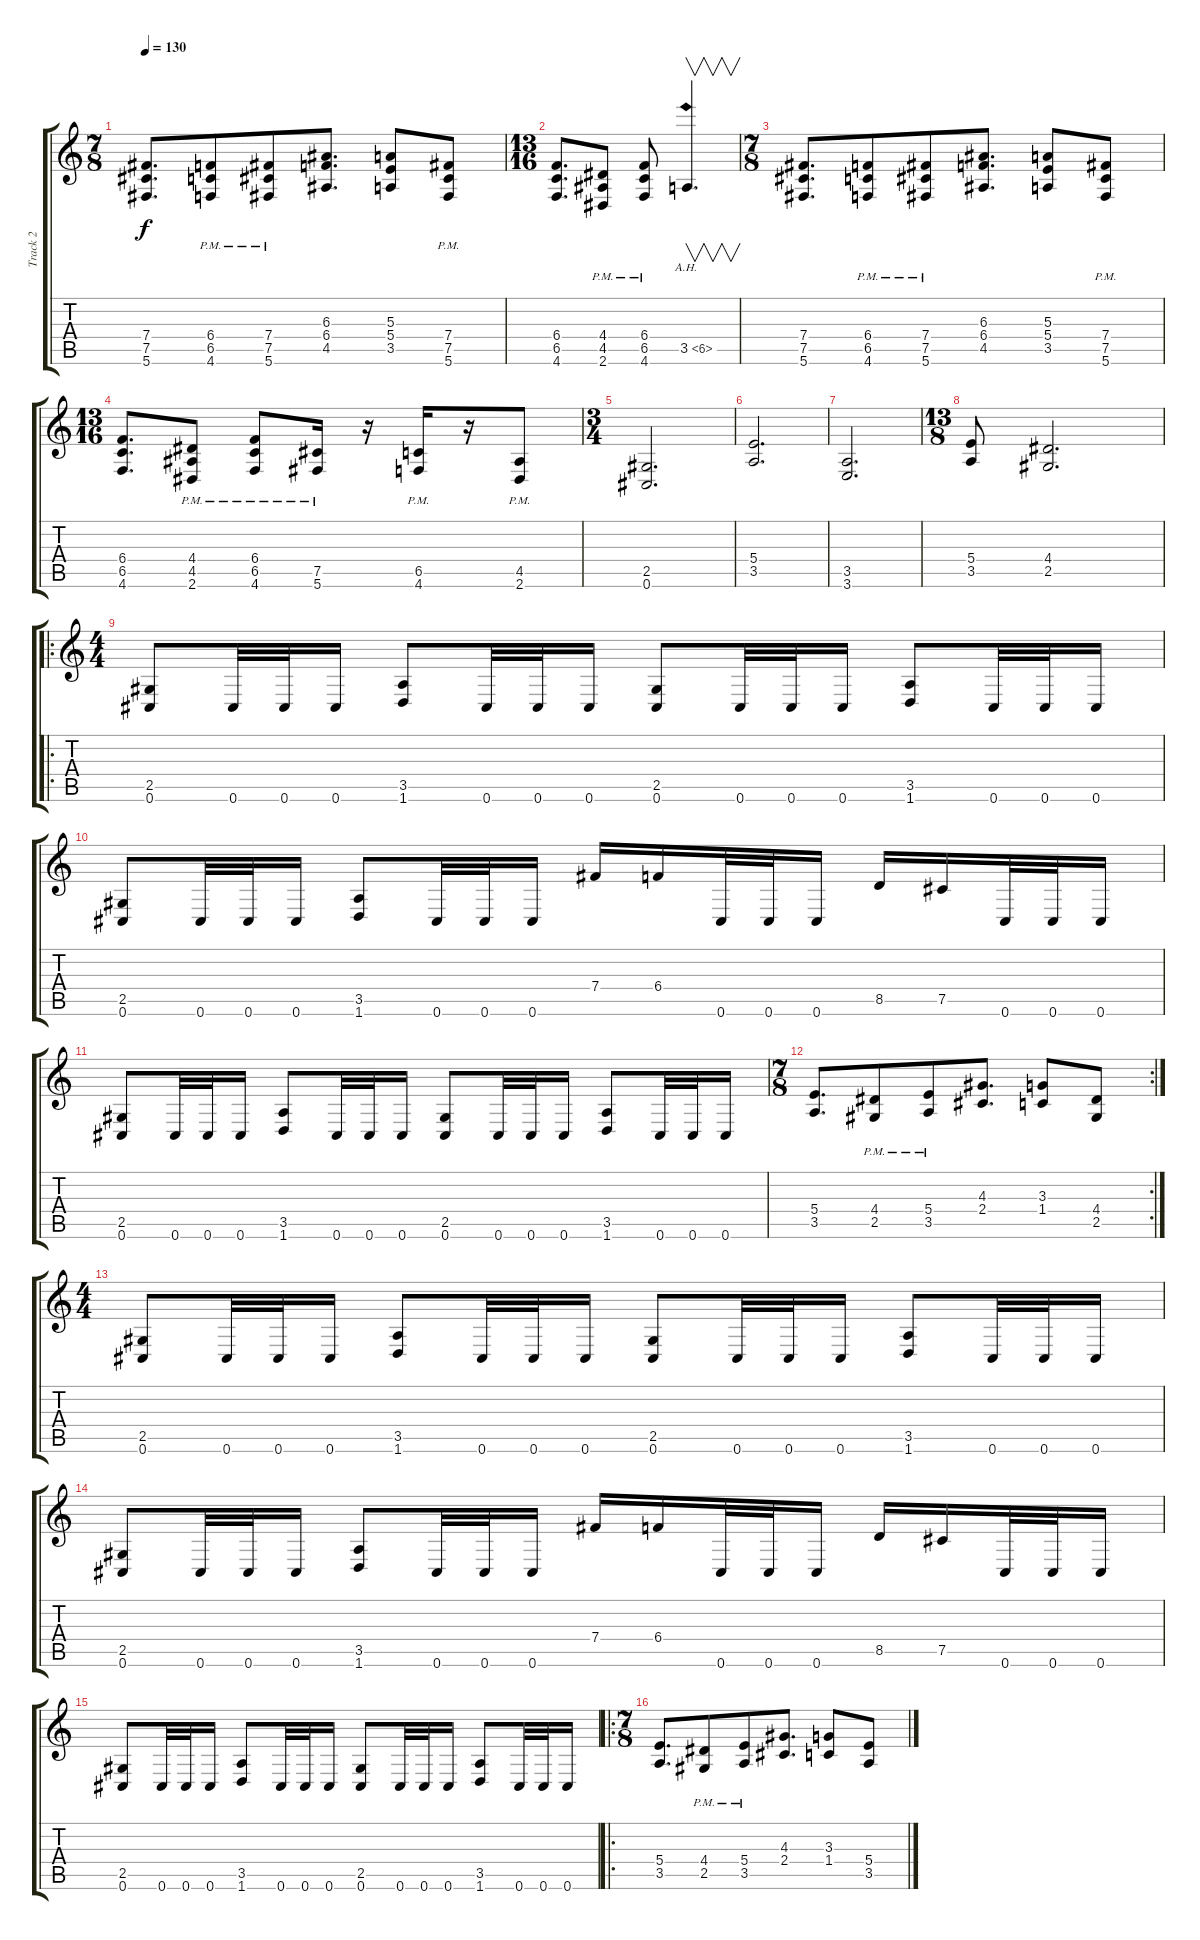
\track ("Track 2" "Track 2") {instrument distortionguitar}
\staff {score tabs}
\tuning (Db4 Ab3 E3 B2 Gb2 Db2) {hide}
\ts (7 8)
\tempo 130
\clef g2
\ks c
(7.4 7.5 5.6).8{d dy f} (6.4 6.5{pm} 4.6).8 (7.4 7.5{pm} 5.6).8 (6.3 6.4 4.5).8{d} (5.3 5.4 3.5).8 (7.4 7.5 5.6{pm}).8 |
\ts (13 16)
(6.4 6.5 4.6).8{d} (4.4 4.5 2.6{pm}).8 (6.4 6.5 4.6{pm}).8 3.5{ah 3}.4{v d} |
\ts (7 8)
(7.4 7.5 5.6).8{d} (6.4 6.5{pm} 4.6).8 (7.4 7.5{pm} 5.6).8 (6.3 6.4 4.5).8{d} (5.3 5.4 3.5).8 (7.4 7.5 5.6{pm}).8 |
\ts (13 16)
(6.4 6.5 4.6).8{d} (4.4 4.5 2.6{pm}).8 (6.4 6.5 4.6{pm}).8 (7.5 5.6{pm}).16 r.16 (6.5 4.6{pm}).16 r.16 (4.5 2.6{pm}).8 |
\ts (3 4)
(2.5 0.6).2{d} |
(5.4 3.5).2{d} |
(3.5 3.6).2{d} |
\ts (13 8)
(5.4 3.5).8 (4.4 2.5).2{d} |
\ro
\ts (4 4)
(2.5 0.6).8 0.6.32 0.6.32 0.6.16 (3.5 1.6).8 0.6.32 0.6.32 0.6.16 (2.5 0.6).8 0.6.32 0.6.32 0.6.16 (3.5 1.6).8 0.6.32 0.6.32 0.6.16 |
(2.5 0.6).8 0.6.32 0.6.32 0.6.16 (3.5 1.6).8 0.6.32 0.6.32 0.6.16 7.4.16 6.4.16 0.6.32 0.6.32 0.6.16 8.5.16 7.5.16 0.6.32 0.6.32 0.6.16 |
(2.5 0.6).8 0.6.32 0.6.32 0.6.16 (3.5 1.6).8 0.6.32 0.6.32 0.6.16 (2.5 0.6).8 0.6.32 0.6.32 0.6.16 (3.5 1.6).8 0.6.32 0.6.32 0.6.16 |
\rc 2
\ts (7 8)
(5.4 3.5).8{d} (4.4 2.5{pm}).8 (5.4 3.5{pm}).8 (4.3 2.4).8{d} (3.3 1.4).8 (4.4 2.5).8 |
\ts (4 4)
(2.5 0.6).8 0.6.32 0.6.32 0.6.16 (3.5 1.6).8 0.6.32 0.6.32 0.6.16 (2.5 0.6).8 0.6.32 0.6.32 0.6.16 (3.5 1.6).8 0.6.32 0.6.32 0.6.16 |
(2.5 0.6).8 0.6.32 0.6.32 0.6.16 (3.5 1.6).8 0.6.32 0.6.32 0.6.16 7.4.16 6.4.16 0.6.32 0.6.32 0.6.16 8.5.16 7.5.16 0.6.32 0.6.32 0.6.16 |
(2.5 0.6).8 0.6.32 0.6.32 0.6.16 (3.5 1.6).8 0.6.32 0.6.32 0.6.16 (2.5 0.6).8 0.6.32 0.6.32 0.6.16 (3.5 1.6).8 0.6.32 0.6.32 0.6.16 |
\ro
\ts (7 8)
(5.4 3.5).8{d} (4.4 2.5{pm}).8 (5.4 3.5{pm}).8 (4.3 2.4).8{d} (3.3 1.4).8 (5.4 3.5).8
